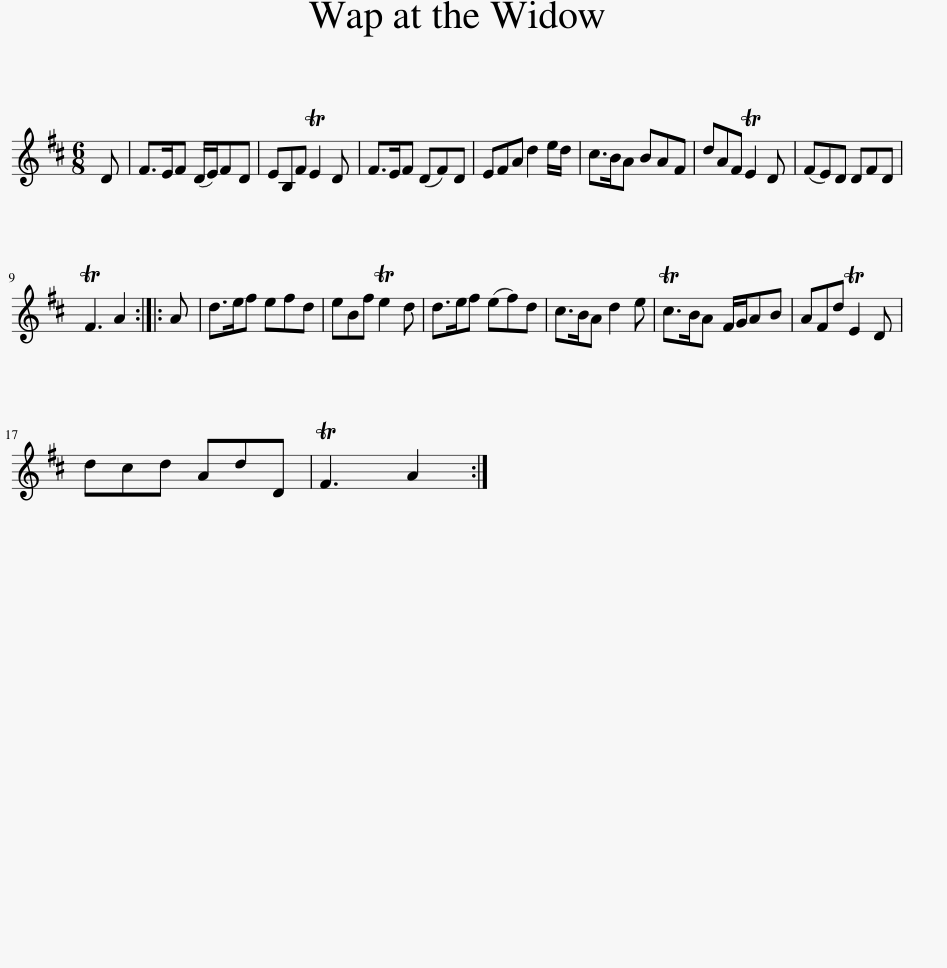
X:1
L:1/8
M:6/8
I:linebreak $
K:D
V:1 treble
V:1
 D | F>EF (D/E/)FD | EB,F TE2 D | F>EF (DF)D | EFA d2 e/d/ | %5
 c>BA BAF | dAF TE2 D | (FE)D DFD |$ TF3 A2 :: A | %10
 d>ef efd | eBf Te2 d | d>ef (ef)d | c>BA d2 e | Tc>BA F/G/AB | %15
 AFd TE2 D |$ dcd AdD | TF3 A2 :| %18
